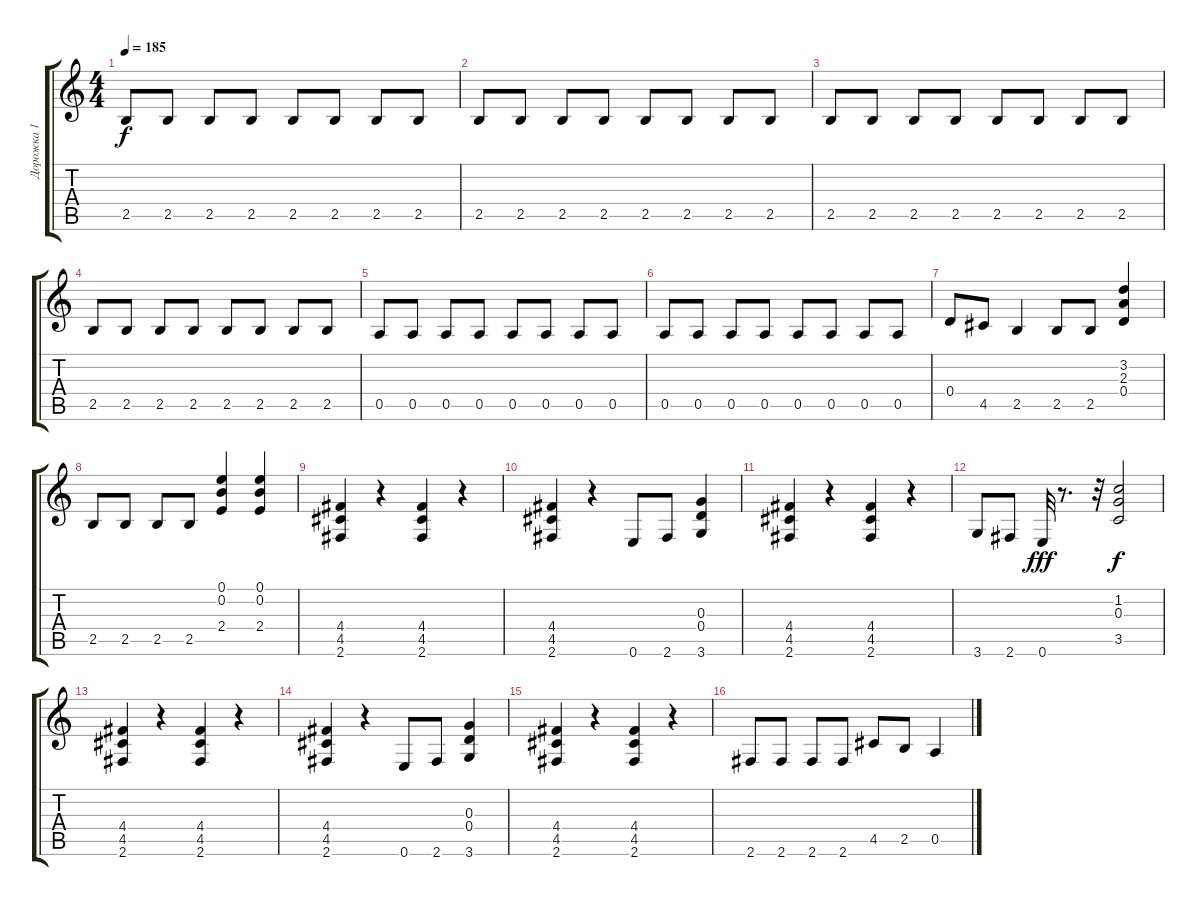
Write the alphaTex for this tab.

\track ("Дорожка 1" "Дорожка 1") {instrument distortionguitar}
\staff {score tabs}
\tuning (E4 B3 G3 D3 A2 E2) {hide}
\ts (4 4)
\tempo 185
\clef g2
\ks c
2.5.8{dy f} 2.5.8 2.5.8 2.5.8 2.5.8 2.5.8 2.5.8 2.5.8 |
2.5.8 2.5.8 2.5.8 2.5.8 2.5.8 2.5.8 2.5.8 2.5.8 |
2.5.8 2.5.8 2.5.8 2.5.8 2.5.8 2.5.8 2.5.8 2.5.8 |
2.5.8 2.5.8 2.5.8 2.5.8 2.5.8 2.5.8 2.5.8 2.5.8 |
0.5.8 0.5.8 0.5.8 0.5.8 0.5.8 0.5.8 0.5.8 0.5.8 |
0.5.8 0.5.8 0.5.8 0.5.8 0.5.8 0.5.8 0.5.8 0.5.8 |
0.4.8 4.5.8 2.5.4 2.5.8 2.5.8 (3.2 2.3 0.4).4 |
2.5.8 2.5.8 2.5.8 2.5.8 (0.1 0.2 2.4).4 (0.1 0.2 2.4).4 |
(4.4 4.5 2.6).4 r.4 (4.4 4.5 2.6).4 r.4 |
(4.4 4.5 2.6).4 r.4 0.6.8 2.6.8 (0.3 0.4 3.6).4 |
(4.4 4.5 2.6).4 r.4 (4.4 4.5 2.6).4 r.4 |
3.6.8 2.6.8 0.6.32{dy fff} r.8{d} r.32 (1.2 0.3 3.5).2{dy f} |
(4.4 4.5 2.6).4 r.4 (4.4 4.5 2.6).4 r.4 |
(4.4 4.5 2.6).4 r.4 0.6.8 2.6.8 (0.3 0.4 3.6).4 |
(4.4 4.5 2.6).4 r.4 (4.4 4.5 2.6).4 r.4 |
2.6.8 2.6.8 2.6.8 2.6.8 4.5.8 2.5.8 0.5.4
